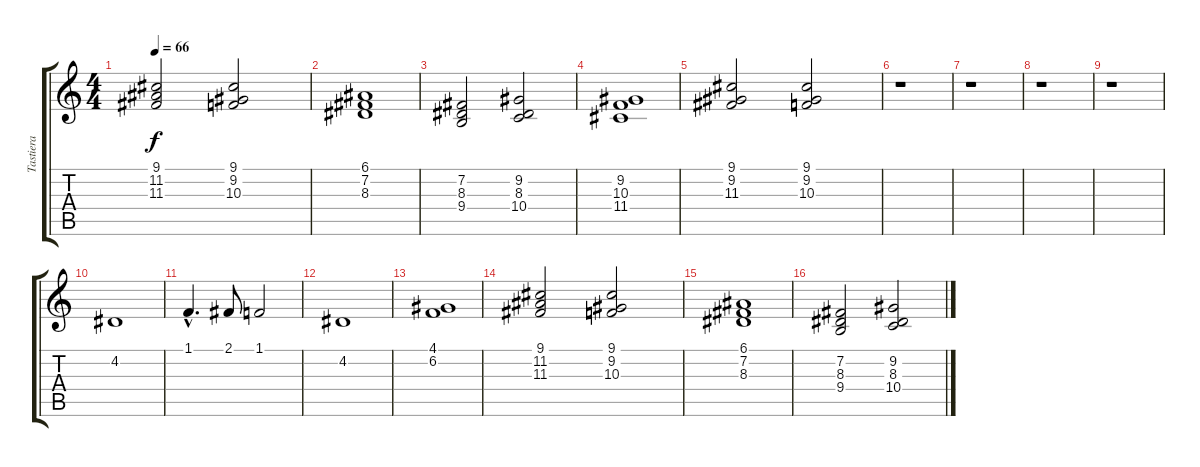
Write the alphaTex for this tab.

\track ("Tastiera" "Tastiera") {instrument synthstrings1}
\staff {score tabs}
\tuning (E4 B3 G3 D3 A2 E2) {hide}
\ts (4 4)
\tempo 66
\clef g2
\ks c
(9.1 11.2 11.3).2{dy f} (9.1 9.2 10.3).2 |
(6.1 7.2 8.3).1 |
(7.2 8.3 9.4).2 (9.2 8.3 10.4).2 |
(9.2 10.3 11.4).1 |
(9.1 9.2 11.3).2 (9.1 9.2 10.3).2 |
r.1 |
r.1 |
r.1 |
r.1 |
4.2.1 |
1.1{hac}.4{d} 2.1.8 1.1.2 |
4.2.1 |
(4.1 6.2).1 |
(9.1 11.2 11.3).2 (9.1 9.2 10.3).2 |
(6.1 7.2 8.3).1 |
(7.2 8.3 9.4).2 (9.2 8.3 10.4).2
